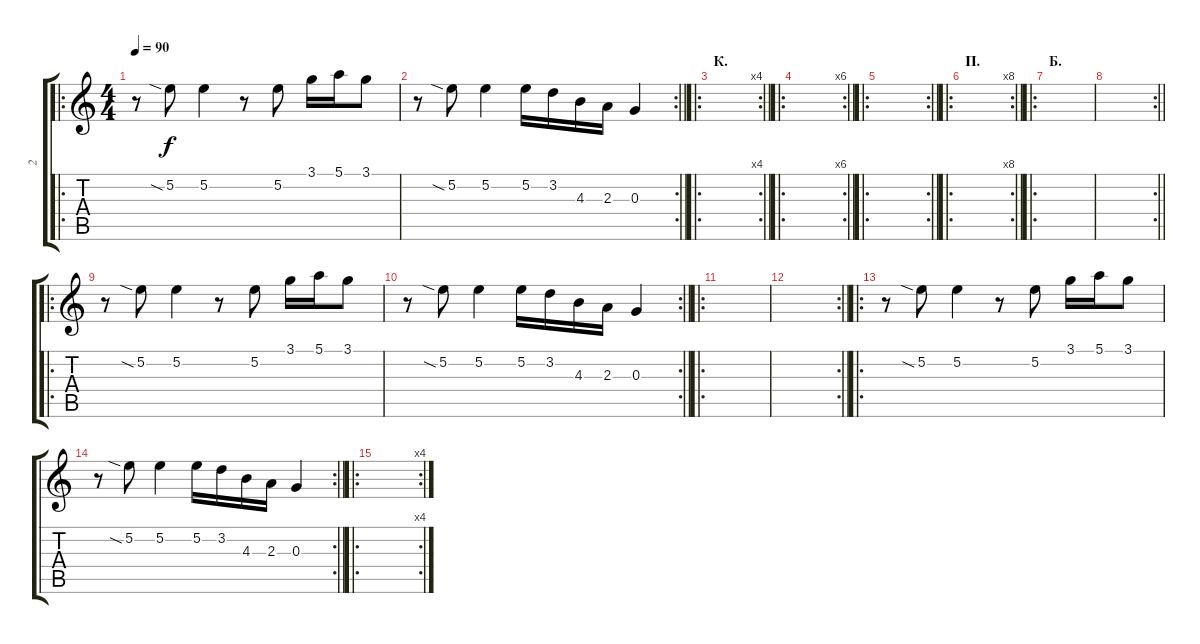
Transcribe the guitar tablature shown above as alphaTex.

\track ("2" "2") {instrument distortionguitar}
\staff {score tabs}
\tuning (E4 B3 G3 D3 A2 E2) {hide}
\ro
\ts (4 4)
\tempo 90
\clef g2
\ks c
r.8{dy f} 5.2{sia}.8 5.2.4 r.8 5.2.8 3.1.16 5.1.16 3.1.8 |
\rc 2
\barLineRight lightlight
r.8 5.2{sia}.8 5.2.4 5.2.16 3.2.16 4.3.16 2.3.16 0.3.4 |
\ro
\rc 4
\section ("" "К.")
\barLineRight lightlight
|
\ro
\rc 6
\barLineRight lightlight
|
\ro
\rc 2
\barLineRight lightlight
|
\ro
\rc 8
\section ("" "П.")
\barLineRight lightlight
|
\ro
\section ("" "Б.")
|
\rc 2
\barLineRight lightlight
|
\ro
r.8 5.2{sia}.8 5.2.4 r.8 5.2.8 3.1.16 5.1.16 3.1.8 |
\rc 2
\barLineRight lightlight
r.8 5.2{sia}.8 5.2.4 5.2.16 3.2.16 4.3.16 2.3.16 0.3.4 |
\ro
|
\rc 2
\barLineRight lightlight
|
\ro
r.8 5.2{sia}.8 5.2.4 r.8 5.2.8 3.1.16 5.1.16 3.1.8 |
\rc 2
\barLineRight lightlight
r.8 5.2{sia}.8 5.2.4 5.2.16 3.2.16 4.3.16 2.3.16 0.3.4 |
\ro
\rc 4
